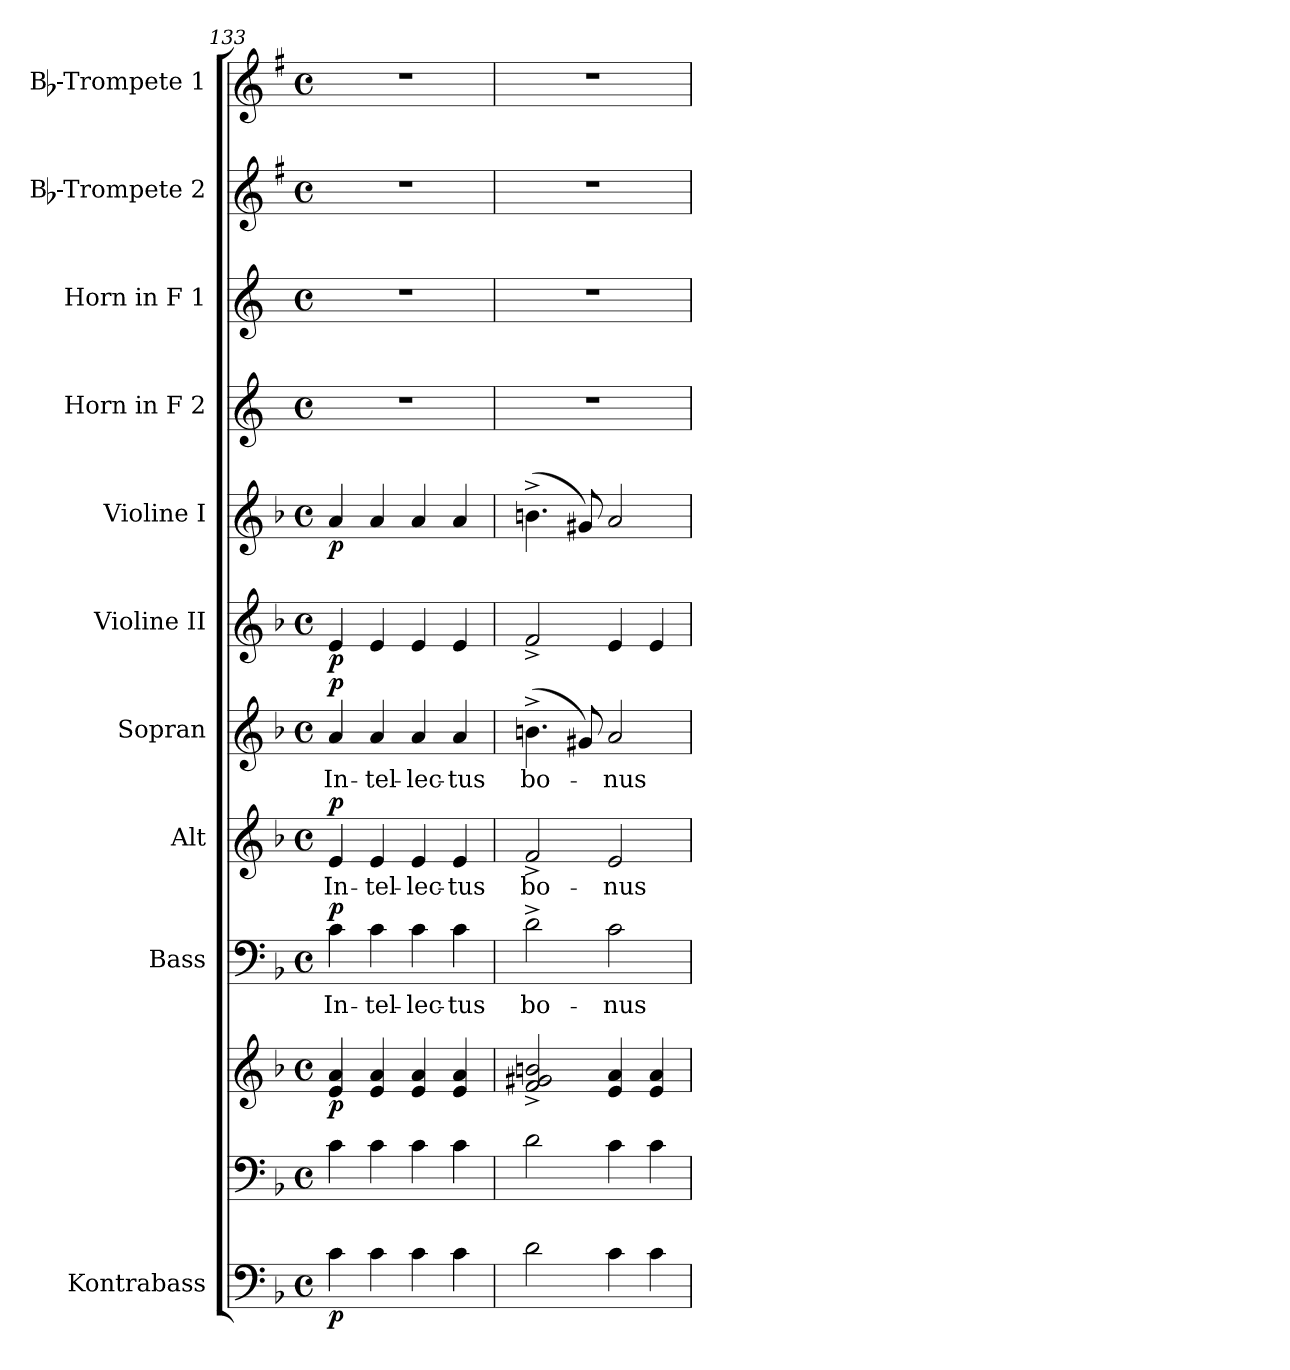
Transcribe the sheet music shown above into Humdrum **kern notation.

**kern	**dynam	**kern	**kern	**dynam	**kern	**text	**dynam	**kern	**text	**dynam	**kern	**text	**dynam	**kern	**dynam	**kern	**dynam	**kern	**kern	**kern	**kern
*part11	*part11	*part10	*part10	*part10	*part9	*part9	*part9	*part8	*part8	*part8	*part7	*part7	*part7	*part6	*part6	*part5	*part5	*part4	*part3	*part2	*part1
*staff12	*staff12	*staff11	*staff10	*staff10/11	*staff9	*staff9	*staff9	*staff8	*staff8	*staff8	*staff7	*staff7	*staff7	*staff6	*staff6	*staff5	*staff5	*staff4	*staff3	*staff2	*staff1
*I"Kontrabass	*	*	*	*	*I"Bass	*	*	*I"Alt	*	*	*I"Sopran	*	*	*I"Violine II	*	*I"Violine I	*	*I"Horn in F 2	*I"Horn in F 1	*I"Bb-Trompete 2	*I"Bb-Trompete 1
*I'Kb.	*	*	*	*	*I'B.	*	*	*I'A.	*	*	*I'S.	*	*	*I'Vl. II	*	*I'Vl. I	*	*	*	*I'Bb Trp. 2	*I'Bb Trp. 1
*clefF4	*	*clefF4	*clefG2	*	*clefF4	*	*	*clefG2	*	*	*clefG2	*	*	*clefG2	*	*clefG2	*	*clefG2	*clefG2	*clefG2	*clefG2
*ITrd7c12	*	*	*	*	*	*	*	*	*	*	*	*	*	*	*	*	*	*ITrd4c7	*ITrd4c7	*ITrd1c2	*ITrd1c2
*k[b-]	*	*k[b-]	*k[b-]	*	*k[b-]	*	*	*k[b-]	*	*	*k[b-]	*	*	*k[b-]	*	*k[b-]	*	*k[b-]	*k[b-]	*k[b-]	*k[b-]
*F:	*	*F:	*F:	*	*F:	*	*	*F:	*	*	*F:	*	*	*F:	*	*F:	*	*F:	*F:	*F:	*F:
*M4/4	*	*M4/4	*M4/4	*	*M4/4	*	*	*M4/4	*	*	*M4/4	*	*	*M4/4	*	*M4/4	*	*M4/4	*M4/4	*M4/4	*M4/4
*met(c)	*	*met(c)	*met(c)	*	*met(c)	*	*	*met(c)	*	*	*met(c)	*	*	*met(c)	*	*met(c)	*	*met(c)	*met(c)	*met(c)	*met(c)
=133	=133	=133	=133	=133	=133	=133	=133	=133	=133	=133	=133	=133	=133	=133	=133	=133	=133	=133	=133	=133	=133
!	!LO:DY:b	!	!	!LO:DY:b	!	!LO:LY:b	!LO:DY:a	!	!LO:LY:b	!LO:DY:a	!	!LO:LY:b	!LO:DY:a	!	!LO:DY:b	!	!LO:DY:b	!	!	!	!
4C\	p	4c\	4e/ 4a/	p	4c\	In-	p	4e/	In-	p	4a/	In-	p	4e/	p	4a/	p	1r	1r	1r	1r
!	!	!	!	!	!	!LO:LY:b	!	!	!LO:LY:b	!	!	!LO:LY:b	!	!	!	!	!	!	!	!	!
4C\	.	4c\	4e/ 4a/	.	4c\	-tel-	.	4e/	-tel-	.	4a/	-tel-	.	4e/	.	4a/	.	.	.	.	.
!	!	!	!	!	!	!LO:LY:b	!	!	!LO:LY:b	!	!	!LO:LY:b	!	!	!	!	!	!	!	!	!
4C\	.	4c\	4e/ 4a/	.	4c\	-lec-	.	4e/	-lec-	.	4a/	-lec-	.	4e/	.	4a/	.	.	.	.	.
!	!	!	!	!	!	!LO:LY:b	!	!	!LO:LY:b	!	!	!LO:LY:b	!	!	!	!	!	!	!	!	!
4C\	.	4c\	4e/ 4a/	.	4c\	-tus	.	4e/	-tus	.	4a/	-tus	.	4e/	.	4a/	.	.	.	.	.
=134	=134	=134	=134	=134	=134	=134	=134	=134	=134	=134	=134	=134	=134	=134	=134	=134	=134	=134	=134	=134	=134
!	!	!	!	!	!	!LO:LY:b	!	!	!LO:LY:b	!	!	!LO:LY:b	!	!	!	!	!	!	!	!	!
2D\	.	2d\	2f/^< 2g#X/^< 2bn/^<	.	2d^>\	bo-	.	2f^</	bo-	.	(>4.bn^>\	bo-	.	2f^</	.	(>4.bn^>\	.	1r	1r	1r	1r
.	.	.	.	.	.	.	.	.	.	.	8g#X/)	.	.	.	.	8g#X/)	.	.	.	.	.
!	!	!	!	!	!	!LO:LY:b	!	!	!LO:LY:b	!	!	!LO:LY:b	!	!	!	!	!	!	!	!	!
4C\	.	4c\	4e/ 4a/	.	2c\	-nus	.	2e/	-nus	.	2a/	-nus	.	4e/	.	2a/	.	.	.	.	.
4C\	.	4c\	4e/ 4a/	.	.	.	.	.	.	.	.	.	.	4e/	.	.	.	.	.	.	.
=	=	=	=	=	=	=	=	=	=	=	=	=	=	=	=	=	=	=	=	=	=
*-	*-	*-	*-	*-	*-	*-	*-	*-	*-	*-	*-	*-	*-	*-	*-	*-	*-	*-	*-	*-	*-
